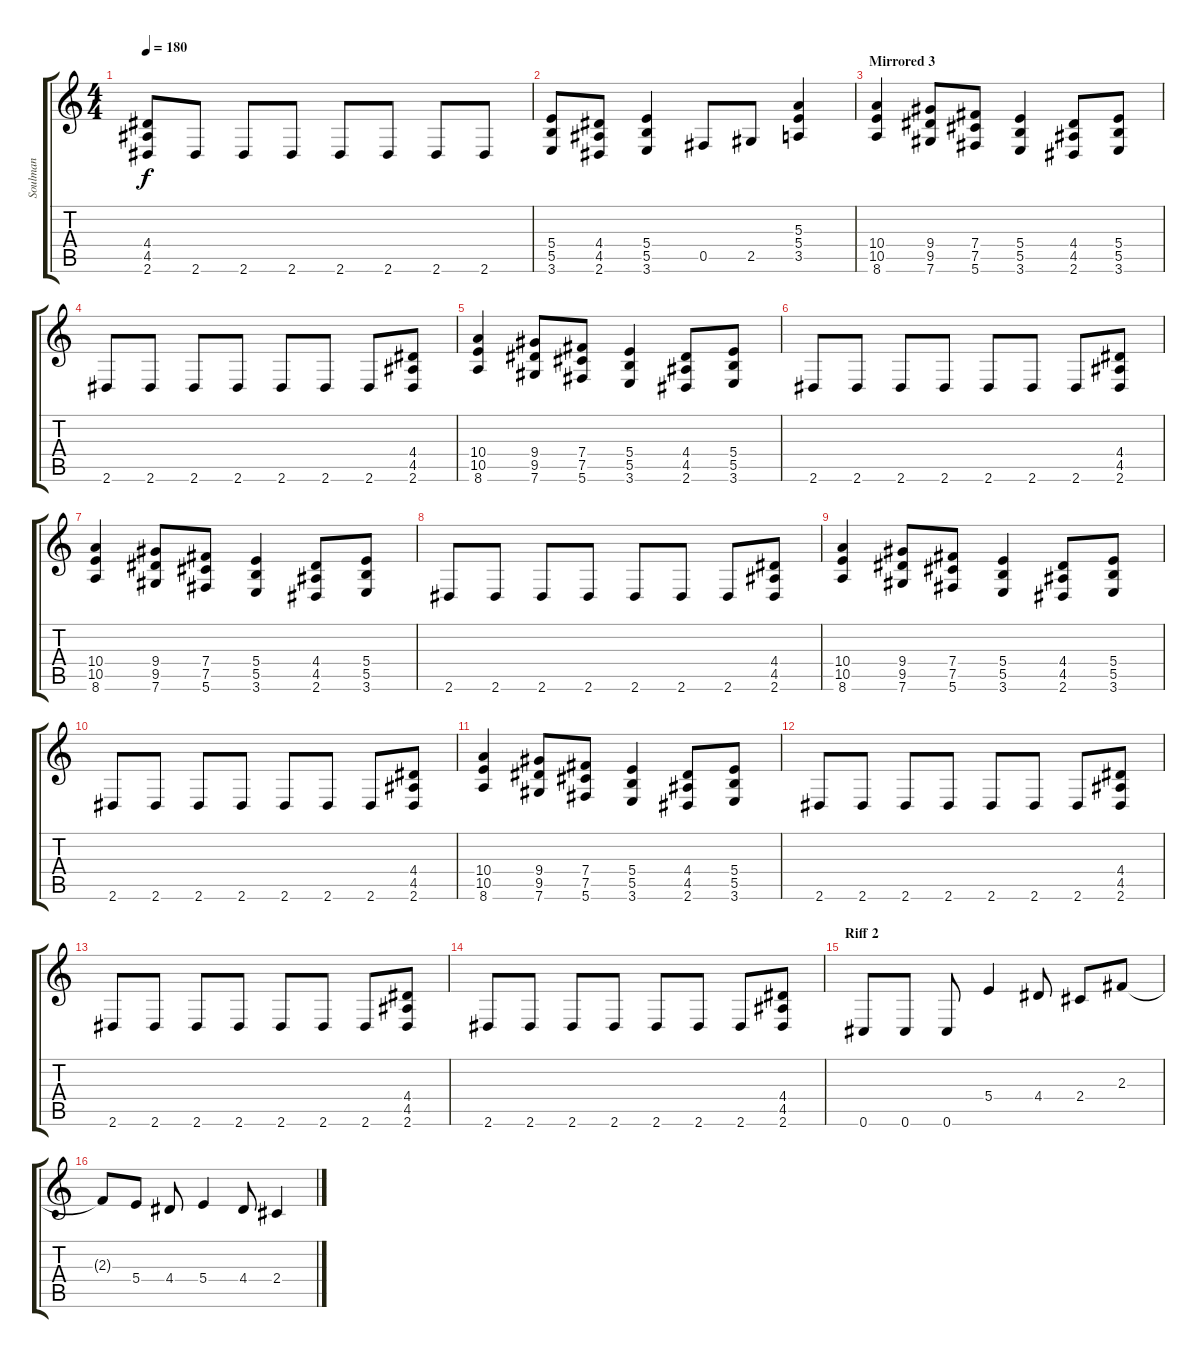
\track ("Soulman" "Soulman") {instrument distortionguitar}
\staff {score tabs}
\tuning (Db4 Ab3 E3 B2 Gb2 Db2) {hide}
\ts (4 4)
\tempo 180
\clef g2
\ks c
(4.4 4.5 2.6).8{dy f} 2.6.8 2.6.8 2.6.8 2.6.8 2.6.8 2.6.8 2.6.8 |
(5.4 5.5 3.6).8 (4.4 4.5 2.6).8 (5.4 5.5 3.6).4 0.5.8 2.5.8 (5.3 5.4 3.5).4 |
\section ("" "Mirrored 3")
(10.4 10.5 8.6).4 (9.4 9.5 7.6).8 (7.4 7.5 5.6).8 (5.4 5.5 3.6).4 (4.4 4.5 2.6).8 (5.4 5.5 3.6).8 |
2.6.8 2.6.8 2.6.8 2.6.8 2.6.8 2.6.8 2.6.8 (4.4 4.5 2.6).8 |
(10.4 10.5 8.6).4 (9.4 9.5 7.6).8 (7.4 7.5 5.6).8 (5.4 5.5 3.6).4 (4.4 4.5 2.6).8 (5.4 5.5 3.6).8 |
2.6.8 2.6.8 2.6.8 2.6.8 2.6.8 2.6.8 2.6.8 (4.4 4.5 2.6).8 |
(10.4 10.5 8.6).4 (9.4 9.5 7.6).8 (7.4 7.5 5.6).8 (5.4 5.5 3.6).4 (4.4 4.5 2.6).8 (5.4 5.5 3.6).8 |
2.6.8 2.6.8 2.6.8 2.6.8 2.6.8 2.6.8 2.6.8 (4.4 4.5 2.6).8 |
(10.4 10.5 8.6).4 (9.4 9.5 7.6).8 (7.4 7.5 5.6).8 (5.4 5.5 3.6).4 (4.4 4.5 2.6).8 (5.4 5.5 3.6).8 |
2.6.8 2.6.8 2.6.8 2.6.8 2.6.8 2.6.8 2.6.8 (4.4 4.5 2.6).8 |
(10.4 10.5 8.6).4 (9.4 9.5 7.6).8 (7.4 7.5 5.6).8 (5.4 5.5 3.6).4 (4.4 4.5 2.6).8 (5.4 5.5 3.6).8 |
2.6.8 2.6.8 2.6.8 2.6.8 2.6.8 2.6.8 2.6.8 (4.4 4.5 2.6).8 |
2.6.8 2.6.8 2.6.8 2.6.8 2.6.8 2.6.8 2.6.8 (4.4 4.5 2.6).8 |
2.6.8 2.6.8 2.6.8 2.6.8 2.6.8 2.6.8 2.6.8 (4.4 4.5 2.6).8 |
\section ("" "Riff 2")
0.6.8 0.6.8 0.6.8 5.4.4 4.4.8 2.4.8 2.3.8 |
2.3{t}.8 5.4.8 4.4.8 5.4.4 4.4.8 2.4.4
